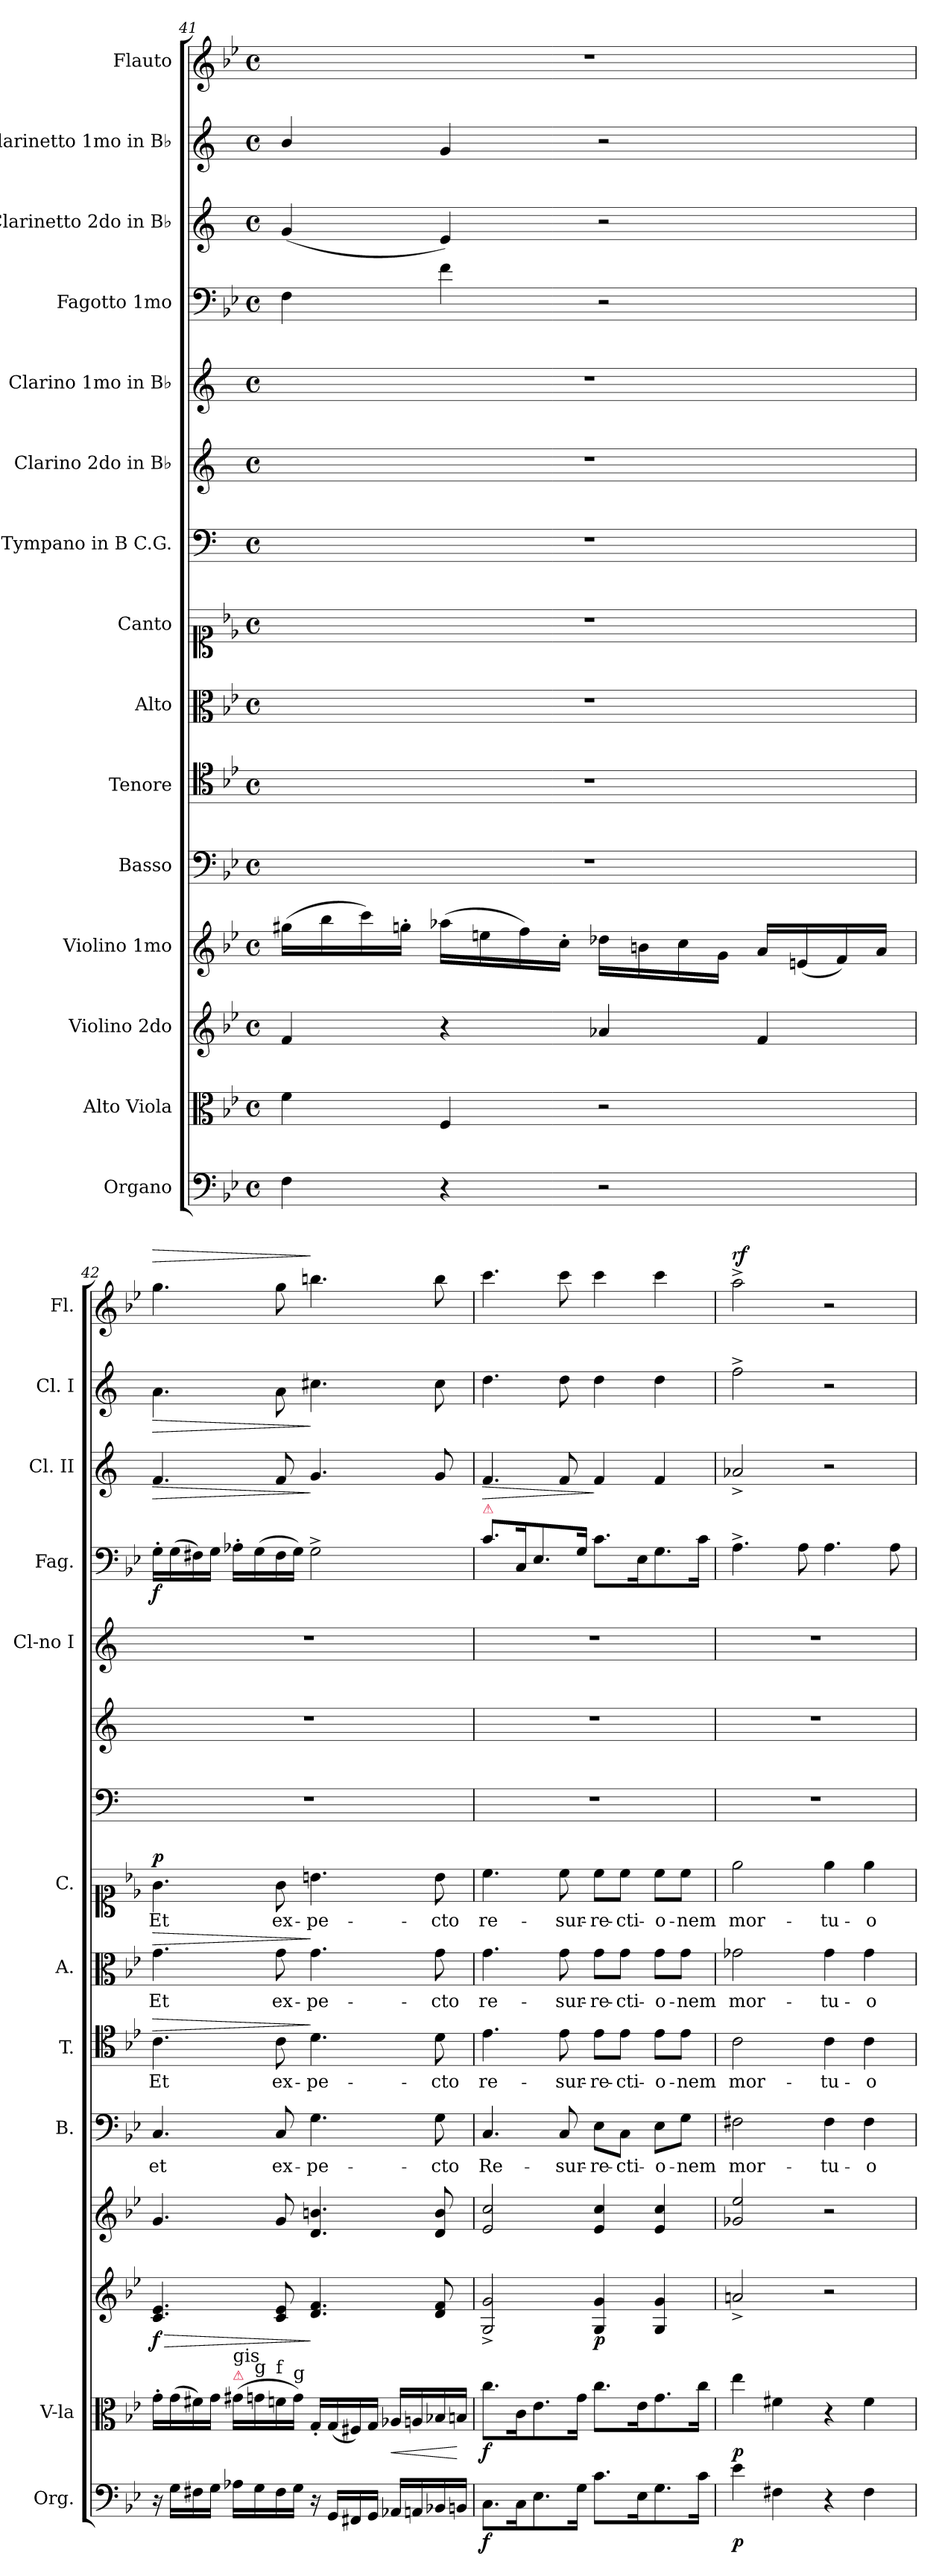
**kern	**dynam	**kern	**dynam	**kern	**dynam	**kern	**kern	**text	**kern	**text	**dynam	**kern	**text	**dynam	**kern	**text	**dynam	**kern	**kern	**kern	**kern	**dynam	**kern	**dynam	**kern	**dynam	**kern	**dynam
*part15	*part15	*part14	*part14	*part13	*part13	*part12	*part11	*part11	*part10	*part10	*part10	*part9	*part9	*part9	*part8	*part8	*part8	*part7	*part6	*part5	*part4	*part4	*part3	*part3	*part2	*part2	*part1	*part1
*staff15	*staff15	*staff14	*staff14	*staff13	*staff13	*staff12	*staff11	*staff11	*staff10	*staff10	*staff10	*staff9	*staff9	*staff9	*staff8	*staff8	*staff8	*staff7	*staff6	*staff5	*staff4	*staff4	*staff3	*staff3	*staff2	*staff2	*staff1	*staff1
*I"Organo	*	*I"Alto Viola	*	*I"Violino 2do	*	*I"Violino 1mo	*I"Basso	*	*I"Tenore	*	*	*I"Alto	*	*	*I"Canto	*	*	*I"Tympano in B C.G.	*I"Clarino 2do in B♭	*I"Clarino 1mo in B♭	*I"Fagotto 1mo	*	*I"Clarinetto 2do in B♭	*	*I"Clarinetto 1mo in B♭	*	*I"Flauto	*
*I'Org.	*	*I'V-la	*	*	*	*	*I'B.	*	*I'T.	*	*	*I'A.	*	*	*I'C.	*	*	*	*	*I'Cl-no I	*I'Fag.	*	*I'Cl. II	*	*I'Cl. I	*	*I'Fl.	*
*clefF4	*	*clefC3	*	*clefG2	*	*clefG2	*clefF4	*	*clefC4	*	*	*clefC3	*	*	*clefC1	*	*	*clefF4	*clefG2	*clefG2	*clefF4	*	*clefG2	*	*clefG2	*	*clefG2	*
*	*	*	*	*	*	*	*	*	*	*	*	*	*	*	*	*	*	*ITrd1c2	*ITrd1c2	*ITrd1c2	*	*	*ITrd1c2	*	*ITrd1c2	*	*	*
*k[b-e-]	*	*k[b-e-]	*	*k[b-e-]	*	*k[b-e-]	*k[b-e-]	*	*k[b-e-]	*	*	*k[b-e-]	*	*	*k[b-e-]	*	*	*k[b-e-]	*k[b-e-]	*k[b-e-]	*k[b-e-]	*	*k[b-e-]	*	*k[b-e-]	*	*k[b-e-]	*
*B-:	*	*B-:	*	*B-:	*	*B-:	*B-:	*	*B-:	*	*	*B-:	*	*	*B-:	*	*	*B-:	*B-:	*B-:	*B-:	*	*B-:	*	*B-:	*	*B-:	*
*M4/4	*	*M4/4	*	*M4/4	*	*M4/4	*M4/4	*	*M4/4	*	*	*M4/4	*	*	*M4/4	*	*	*M4/4	*M4/4	*M4/4	*M4/4	*	*M4/4	*	*M4/4	*	*M4/4	*
*met(c)	*	*met(c)	*	*met(c)	*	*met(c)	*met(c)	*	*met(c)	*	*	*met(c)	*	*	*met(c)	*	*	*met(c)	*met(c)	*met(c)	*met(c)	*	*met(c)	*	*met(c)	*	*met(c)	*
=41	=41	=41	=41	=41	=41	=41	=41	=41	=41	=41	=41	=41	=41	=41	=41	=41	=41	=41	=41	=41	=41	=41	=41	=41	=41	=41	=41	=41
4F\	.	4f\	.	4f/	.	(16gg#X\LL	1r	.	1r	.	.	1r	.	.	1r	.	.	1r	1r	1r	4F\	.	(4f/	.	4a/	.	1r	.
.	.	.	.	.	.	16bb-\	.	.	.	.	.	.	.	.	.	.	.	.	.	.	.	.	.	.	.	.	.	.
.	.	.	.	.	.	16ccc\)	.	.	.	.	.	.	.	.	.	.	.	.	.	.	.	.	.	.	.	.	.	.
.	.	.	.	.	.	16ggn'\JJ	.	.	.	.	.	.	.	.	.	.	.	.	.	.	.	.	.	.	.	.	.	.
4r	.	4F/	.	4r	.	(16aa-X\LL	.	.	.	.	.	.	.	.	.	.	.	.	.	.	4f\	.	4d/)	.	4f/	.	.	.
.	.	.	.	.	.	16een\	.	.	.	.	.	.	.	.	.	.	.	.	.	.	.	.	.	.	.	.	.	.
.	.	.	.	.	.	16ff\)	.	.	.	.	.	.	.	.	.	.	.	.	.	.	.	.	.	.	.	.	.	.
.	.	.	.	.	.	16cc'\JJ	.	.	.	.	.	.	.	.	.	.	.	.	.	.	.	.	.	.	.	.	.	.
2r	.	2r	.	4a-X/	.	16dd-X\LL	.	.	.	.	.	.	.	.	.	.	.	.	.	.	2r	.	2r	.	2r	.	.	.
.	.	.	.	.	.	16bn\	.	.	.	.	.	.	.	.	.	.	.	.	.	.	.	.	.	.	.	.	.	.
.	.	.	.	.	.	16cc\	.	.	.	.	.	.	.	.	.	.	.	.	.	.	.	.	.	.	.	.	.	.
.	.	.	.	.	.	16g\JJ	.	.	.	.	.	.	.	.	.	.	.	.	.	.	.	.	.	.	.	.	.	.
.	.	.	.	4f/	.	16a/LL	.	.	.	.	.	.	.	.	.	.	.	.	.	.	.	.	.	.	.	.	.	.
.	.	.	.	.	.	(16en/	.	.	.	.	.	.	.	.	.	.	.	.	.	.	.	.	.	.	.	.	.	.
.	.	.	.	.	.	16f/)	.	.	.	.	.	.	.	.	.	.	.	.	.	.	.	.	.	.	.	.	.	.
.	.	.	.	.	.	16a/JJ	.	.	.	.	.	.	.	.	.	.	.	.	.	.	.	.	.	.	.	.	.	.
=42	=42	=42	=42	=42	=42	=42	=42	=42	=42	=42	=42	=42	=42	=42	=42	=42	=42	=42	=42	=42	=42	=42	=42	=42	=42	=42	=42	=42
!	!	!	!	!	!LO:HP:b	!	!	!	!	!	!LO:HP:a	!	!	!LO:HP:a	!	!	!	!	!	!	!	!	!	!LO:HP:b	!	!LO:HP:b	!	!LO:HP:a
!	!	!	!	!	!LO:DY:n=1:b	!	!	!	!	!	!	!	!	!	!	!	!LO:DY:b	!	!	!	!	!LO:DY:b	!	!	!	!	!	!
16r	.	16g'\LL	.	4.c/ 4.e-/	> f	4.g/	4.C/	et	4.c\	Et	>	4.g\	Et	>	4.g\	Et	p	1r	1r	1r	16G'\LL	f	4.e-/	>	4.g\	>	4.gg\	>
16G\LL	.	(16g\	.	.	.	.	.	.	.	.	.	.	.	.	.	.	.	.	.	.	(16G\	.	.	.	.	.	.	.
16F#X\	.	16f#X\)	.	.	.	.	.	.	.	.	.	.	.	.	.	.	.	.	.	.	16F#X\)	.	.	.	.	.	.	.
16G\JJ	.	16g\JJ	.	.	.	.	.	.	.	.	.	.	.	.	.	.	.	.	.	.	16G\JJ	.	.	.	.	.	.	.
!	!	!LO:TX:a:color=crimson:t=⚠	!	!	!	!	!	!	!	!	!	!	!	!	!	!	!	!	!	!	!	!	!	!	!	!	!	!
!	!	!LO:TX:a:t=gis	!	!	!	!	!	!	!	!	!	!	!	!	!	!	!	!	!	!	!	!	!	!	!	!	!	!
16A-X\LL	.	(16g#X\LL	.	.	.	.	.	.	.	.	.	.	.	.	.	.	.	.	.	.	16A-X'\LL	.	.	.	.	.	.	.
!	!	!LO:TX:a:t=g	!	!	!	!	!	!	!	!	!	!	!	!	!	!	!	!	!	!	!	!	!	!	!	!	!	!
16G\	.	16gn\	.	.	.	.	.	.	.	.	.	.	.	.	.	.	.	.	.	.	(16G\	.	.	.	.	.	.	.
!	!	!LO:TX:a:t=f	!	!	!	!	!	!	!	!	!	!	!	!	!	!	!	!	!	!	!	!	!	!	!	!	!	!
16F#\	.	16fn\	.	8c/ 8e-/	.	8g/	8C/	ex-	8c\	ex-	.	8g\	ex-	.	8g\	ex-	.	.	.	.	16F#\	.	8e-/	.	8g\	.	8gg\	.
!	!	!LO:TX:a:t=g	!	!	!	!	!	!	!	!	!	!	!	!	!	!	!	!	!	!	!	!	!	!	!	!	!	!
16G\JJ	.	16g\JJ)	.	.	.	.	.	.	.	.	.	.	.	.	.	.	.	.	.	.	16G\JJ)	.	.	.	.	.	.	.
16r	.	16G'/LL	.	4.d/ 4.f/	]	4.d/ 4.bn/	4.G\	-pe-	4.d\	-pe-	]	4.g\	-pe-	]	4.bn\	-pe-	.	.	.	.	2G^\	.	4.f/	]	4.bn\	]	4.bbn\	]
16GG/LL	.	(16G/	.	.	.	.	.	.	.	.	.	.	.	.	.	.	.	.	.	.	.	.	.	.	.	.	.	.
16FF#X/	.	16F#X/)	.	.	.	.	.	.	.	.	.	.	.	.	.	.	.	.	.	.	.	.	.	.	.	.	.	.
16GG/JJ	.	16G/JJ	.	.	.	.	.	.	.	.	.	.	.	.	.	.	.	.	.	.	.	.	.	.	.	.	.	.
!	!	!	!LO:HP:b	!	!	!	!	!	!	!	!	!	!	!	!	!	!	!	!	!	!	!	!	!	!	!	!	!
16AA-X/LL	.	16A-X/LL	<	.	.	.	.	.	.	.	.	.	.	.	.	.	.	.	.	.	.	.	.	.	.	.	.	.
16AAn/	.	16An/	.	.	.	.	.	.	.	.	.	.	.	.	.	.	.	.	.	.	.	.	.	.	.	.	.	.
16BB-X/	.	16B-X/	.	8d/ 8f/	.	8d/ 8b/	8G\	-cto	8d\	-cto	.	8g\	-cto	.	8b\	-cto	.	.	.	.	.	.	8f/	.	8b\	.	8bb\	.
16BBn/JJ	.	16Bn/JJ	[	.	.	.	.	.	.	.	.	.	.	.	.	.	.	.	.	.	.	.	.	.	.	.	.	.
=43	=43	=43	=43	=43	=43	=43	=43	=43	=43	=43	=43	=43	=43	=43	=43	=43	=43	=43	=43	=43	=43	=43	=43	=43	=43	=43	=43	=43
!	!	!	!	!	!	!	!	!	!	!	!	!	!	!	!	!	!	!	!	!	!LO:TX:a:color=crimson:t=⚠	!	!	!	!	!	!	!
!	!LO:DY:b	!	!LO:DY:b	!	!	!	!	!	!	!	!	!	!	!	!	!	!	!	!	!	!	!	!	!LO:HP:b	!	!	!	!
8.C\L	f	8.cc\L	f	2G^>/ 2g^>/	.	2e-/ 2cc/	4.C/	Re-	4.e-\	re-	.	4.g\	re-	.	4.cc\	re-	.	1r	1r	1r	8.c\L	.	4.e-/	>	4.cc\	.	4.ccc\	.
16C\K	.	16c\K	.	.	.	.	.	.	.	.	.	.	.	.	.	.	.	.	.	.	16C/K	.	.	.	.	.	.	.
8.E-\	.	8.e-\	.	.	.	.	.	.	.	.	.	.	.	.	.	.	.	.	.	.	8.E-/	.	.	.	.	.	.	.
.	.	.	.	.	.	.	8C/	-sur-	8e-\	-sur-	.	8g\	-sur-	.	8cc\	-sur-	.	.	.	.	.	.	8e-/	.	8cc\	.	8ccc\	.
16G\Jk	.	16g\Jk	.	.	.	.	.	.	.	.	.	.	.	.	.	.	.	.	.	.	16G/Jk	.	.	.	.	.	.	.
!	!	!	!	!	!LO:DY:b	!	!	!	!	!	!	!	!	!	!	!	!	!	!	!	!	!	!	!	!	!	!	!
8.c\L	.	8.cc\L	.	4G/ 4g/	p	4e-/ 4cc/	8E-\L	-re-	8e-\L	-re-	.	8g\L	-re-	.	8cc\L	-re-	.	.	.	.	8.c\L	.	4e-/	]	4cc\	.	4ccc\	.
.	.	.	.	.	.	.	8C\J	-cti-	8e-\J	-cti-	.	8g\J	-cti-	.	8cc\J	-cti-	.	.	.	.	.	.	.	.	.	.	.	.
16E-\K	.	16e-\K	.	.	.	.	.	.	.	.	.	.	.	.	.	.	.	.	.	.	16E-\K	.	.	.	.	.	.	.
8.G\	.	8.g\	.	4G/ 4g/	.	4e-/ 4cc/	8E-\L	-o-	8e-\L	-o-	.	8g\L	-o-	.	8cc\L	-o-	.	.	.	.	8.G\	.	4e-/	.	4cc\	.	4ccc\	.
.	.	.	.	.	.	.	8G\J	-nem	8e-\J	-nem	.	8g\J	-nem	.	8cc\J	-nem	.	.	.	.	.	.	.	.	.	.	.	.
16c\Jk	.	16cc\Jk	.	.	.	.	.	.	.	.	.	.	.	.	.	.	.	.	.	.	16c\Jk	.	.	.	.	.	.	.
=44	=44	=44	=44	=44	=44	=44	=44	=44	=44	=44	=44	=44	=44	=44	=44	=44	=44	=44	=44	=44	=44	=44	=44	=44	=44	=44	=44	=44
!	!LO:DY:b	!	!LO:DY:b	!	!	!	!	!	!	!	!	!	!	!	!	!	!	!	!	!	!	!	!	!	!	!	!	!LO:DY:a
4e-\	p	4ee-\	p	2an^>/	.	2g-X/ 2ee-/	2F#X\	mor-	2c\	mor-	.	2g-X\	mor-	.	2ee-\	mor-	.	1r	1r	1r	4.A^\	.	2g-X^/	.	2ee-^\	.	2aa^\	rf
4F#X\	.	4f#X\	.	.	.	.	.	.	.	.	.	.	.	.	.	.	.	.	.	.	.	.	.	.	.	.	.	.
.	.	.	.	.	.	.	.	.	.	.	.	.	.	.	.	.	.	.	.	.	8A\	.	.	.	.	.	.	.
4r	.	4r	.	2r	.	2r	4F#\	-tu-	4c\	-tu-	.	4g-\	-tu-	.	4ee-\	-tu-	.	.	.	.	4.A\	.	2r	.	2r	.	2r	.
4F#\	.	4f#\	.	.	.	.	4F#\	-o-	4c\	-o-	.	4g-\	-o-	.	4ee-\	-o-	.	.	.	.	.	.	.	.	.	.	.	.
.	.	.	.	.	.	.	.	.	.	.	.	.	.	.	.	.	.	.	.	.	8A\	.	.	.	.	.	.	.
=	=	=	=	=	=	=	=	=	=	=	=	=	=	=	=	=	=	=	=	=	=	=	=	=	=	=	=	=
*-	*-	*-	*-	*-	*-	*-	*-	*-	*-	*-	*-	*-	*-	*-	*-	*-	*-	*-	*-	*-	*-	*-	*-	*-	*-	*-	*-	*-
